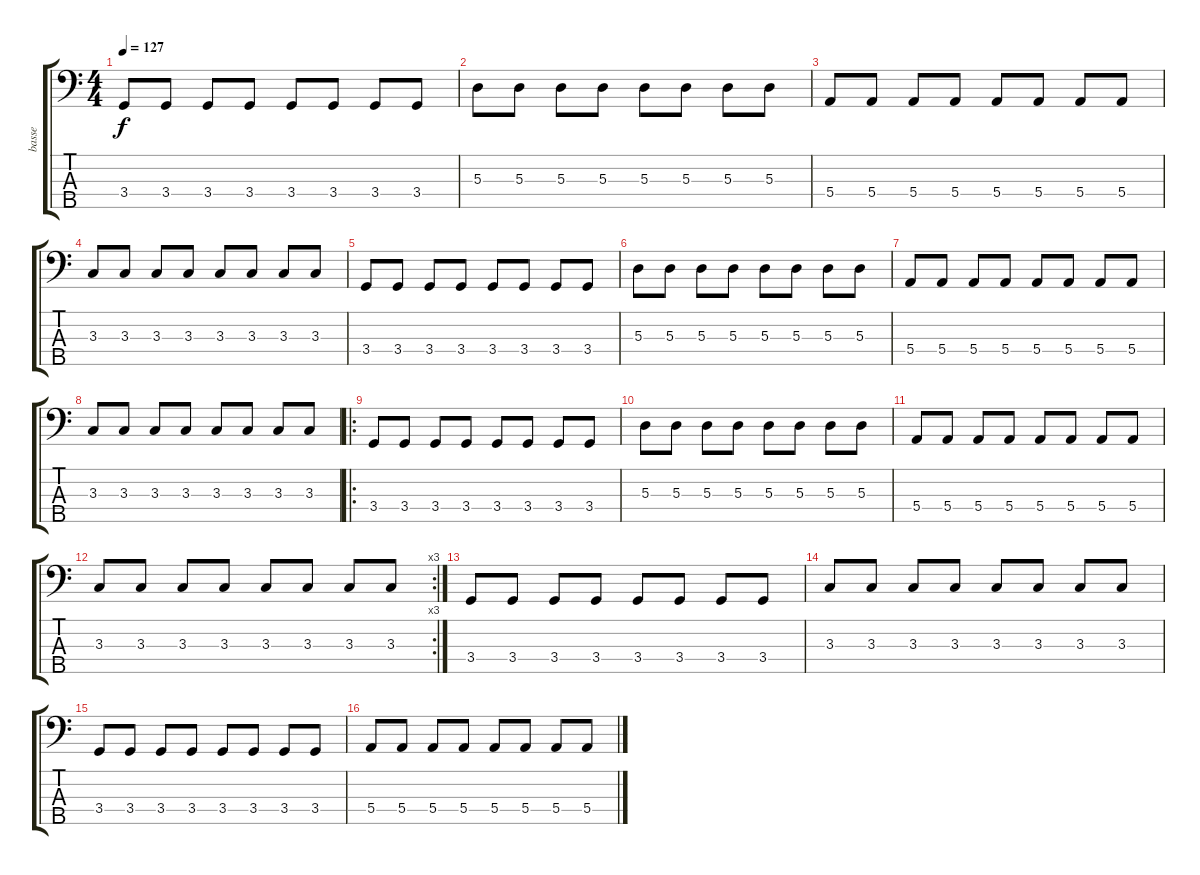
\track ("basse" "basse") {instrument electricbassfinger}
\staff {score tabs}
\tuning (G2 D2 A1 E1 B0) {hide}
\ts (4 4)
\tempo 127
\clef f4
\ks c
3.4.8{dy f} 3.4.8 3.4.8 3.4.8 3.4.8 3.4.8 3.4.8 3.4.8 |
5.3.8 5.3.8 5.3.8 5.3.8 5.3.8 5.3.8 5.3.8 5.3.8 |
5.4.8 5.4.8 5.4.8 5.4.8 5.4.8 5.4.8 5.4.8 5.4.8 |
3.3.8 3.3.8 3.3.8 3.3.8 3.3.8 3.3.8 3.3.8 3.3.8 |
3.4.8 3.4.8 3.4.8 3.4.8 3.4.8 3.4.8 3.4.8 3.4.8 |
5.3.8 5.3.8 5.3.8 5.3.8 5.3.8 5.3.8 5.3.8 5.3.8 |
5.4.8 5.4.8 5.4.8 5.4.8 5.4.8 5.4.8 5.4.8 5.4.8 |
3.3.8 3.3.8 3.3.8 3.3.8 3.3.8 3.3.8 3.3.8 3.3.8 |
\ro
3.4.8 3.4.8 3.4.8 3.4.8 3.4.8 3.4.8 3.4.8 3.4.8 |
5.3.8 5.3.8 5.3.8 5.3.8 5.3.8 5.3.8 5.3.8 5.3.8 |
5.4.8 5.4.8 5.4.8 5.4.8 5.4.8 5.4.8 5.4.8 5.4.8 |
\rc 3
3.3.8 3.3.8 3.3.8 3.3.8 3.3.8 3.3.8 3.3.8 3.3.8 |
3.4.8 3.4.8 3.4.8 3.4.8 3.4.8 3.4.8 3.4.8 3.4.8 |
3.3.8 3.3.8 3.3.8 3.3.8 3.3.8 3.3.8 3.3.8 3.3.8 |
3.4.8 3.4.8 3.4.8 3.4.8 3.4.8 3.4.8 3.4.8 3.4.8 |
5.4.8 5.4.8 5.4.8 5.4.8 5.4.8 5.4.8 5.4.8 5.4.8
